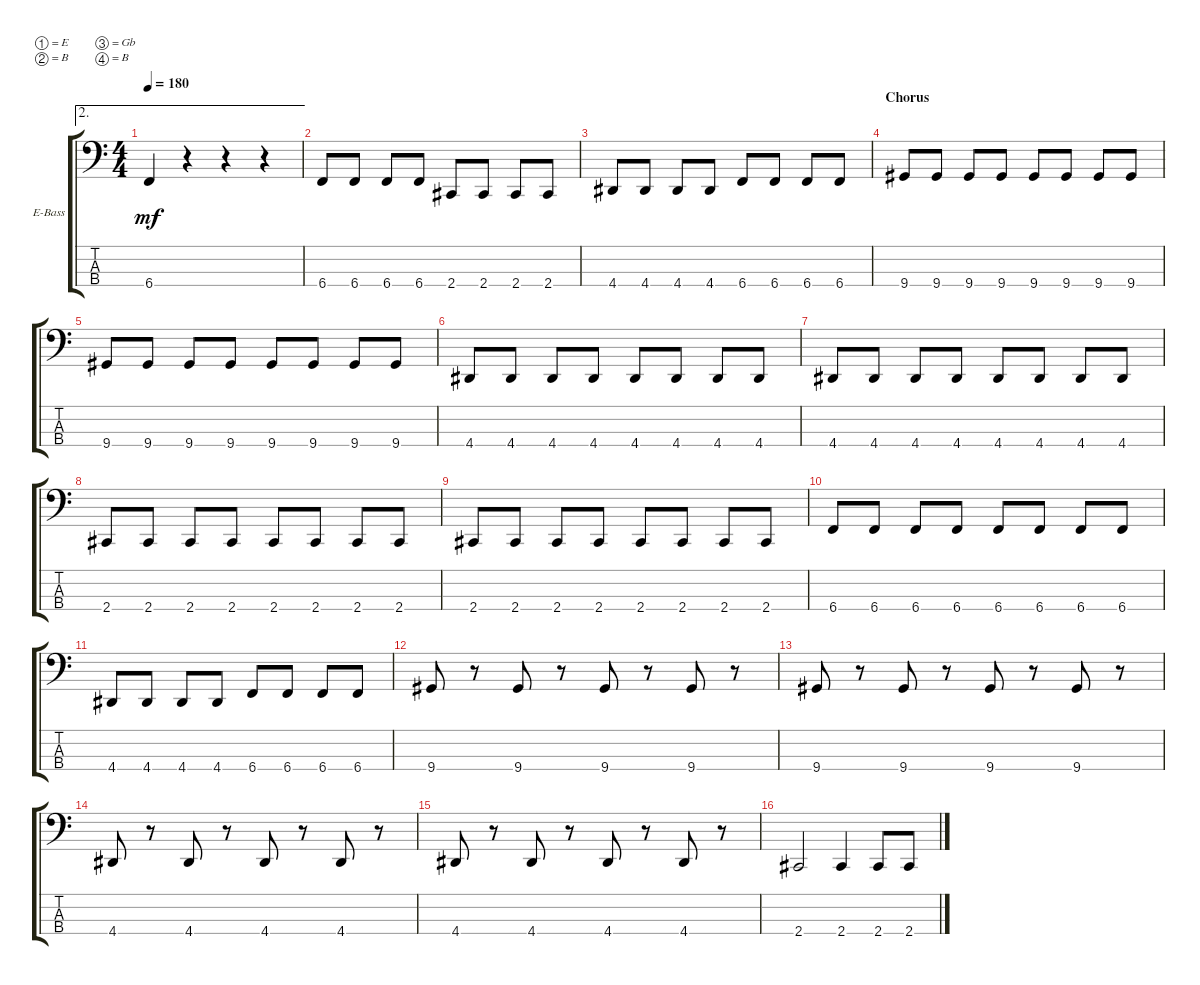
\bracketExtendMode groupsimilarinstruments
\firstSystemTrackNameOrientation horizontal
\otherSystemsTrackNameOrientation horizontal
\track ("Electric Bass" "E-Bass") {instrument electricbassfinger}
\staff {score tabs}
\tuning (E2 B1 Gb1 B0)
\ae 2
\ts (4 4)
\tempo 180
\clef f4
\ks c
6.4.4{dy mf} r.4 r.4 r.4 |
6.4.8 6.4.8 6.4.8 6.4.8 2.4.8 2.4.8 2.4.8 2.4.8 |
4.4.8 4.4.8 4.4.8 4.4.8 6.4.8 6.4.8 6.4.8 6.4.8 |
\section ("" "Chorus")
9.4.8 9.4.8 9.4.8 9.4.8 9.4.8 9.4.8 9.4.8 9.4.8 |
9.4.8 9.4.8 9.4.8 9.4.8 9.4.8 9.4.8 9.4.8 9.4.8 |
4.4.8 4.4.8 4.4.8 4.4.8 4.4.8 4.4.8 4.4.8 4.4.8 |
4.4.8 4.4.8 4.4.8 4.4.8 4.4.8 4.4.8 4.4.8 4.4.8 |
2.4.8 2.4.8 2.4.8 2.4.8 2.4.8 2.4.8 2.4.8 2.4.8 |
2.4.8 2.4.8 2.4.8 2.4.8 2.4.8 2.4.8 2.4.8 2.4.8 |
6.4.8 6.4.8 6.4.8 6.4.8 6.4.8 6.4.8 6.4.8 6.4.8 |
4.4.8 4.4.8 4.4.8 4.4.8 6.4.8 6.4.8 6.4.8 6.4.8 |
9.4.8 r.8 9.4.8 r.8 9.4.8 r.8 9.4.8 r.8 |
9.4.8 r.8 9.4.8 r.8 9.4.8 r.8 9.4.8 r.8 |
4.4.8 r.8 4.4.8 r.8 4.4.8 r.8 4.4.8 r.8 |
4.4.8 r.8 4.4.8 r.8 4.4.8 r.8 4.4.8 r.8 |
2.4.2 2.4.4 2.4.8 2.4.8
